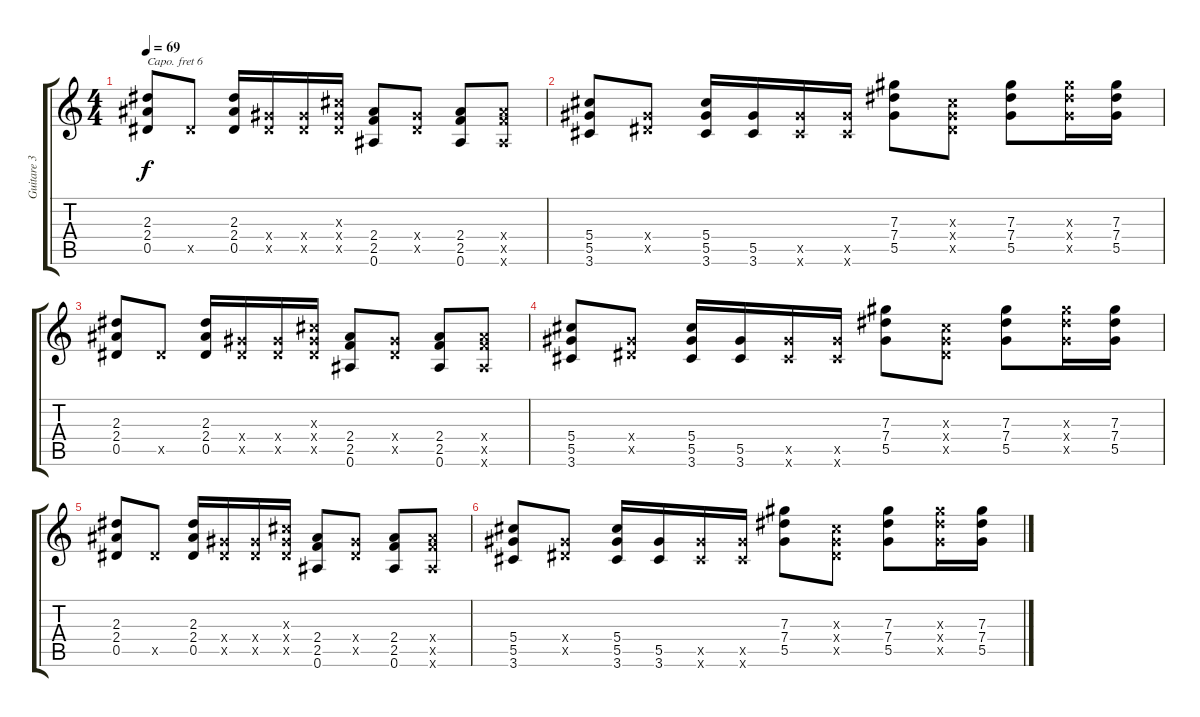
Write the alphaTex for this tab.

\track ("Guitare 3" "Guitare 3") {instrument overdrivenguitar}
\staff {score tabs}
\capo 6
\tuning (E4 B3 G3 D3 A2 E2) {hide}
\ts (4 4)
\tempo 69
\clef g2
\ks c
(2.3 2.4 0.5).8{dy f} 0.5{x}.8 (2.3 2.4 0.5).16 (0.4{x} 0.5{x}).16 (0.4{x} 0.5{x}).16 (0.3{x} 0.4{x} 0.5{x}).16 (2.4 2.5 0.6).8 (0.4{x} 0.5{x}).8 (2.4 2.5 0.6).8 (2.4{x} 2.5{x} 0.6{x}).8 |
(5.4 5.5 3.6).8 (0.4{x} 0.5{x}).8 (5.4 5.5 3.6).16 (5.5 3.6).16 (5.5{x} 3.6{x}).16 (5.5{x} 3.6{x}).16 (7.3 7.4 5.5).8 (0.3{x} 0.4{x} 0.5{x}).8 (7.3 7.4 5.5).8 (7.3{x} 7.4{x} 5.5{x}).16 (7.3 7.4 5.5).16 |
(2.3 2.4 0.5).8 0.5{x}.8 (2.3 2.4 0.5).16 (0.4{x} 0.5{x}).16 (0.4{x} 0.5{x}).16 (0.3{x} 0.4{x} 0.5{x}).16 (2.4 2.5 0.6).8 (0.4{x} 0.5{x}).8 (2.4 2.5 0.6).8 (2.4{x} 2.5{x} 0.6{x}).8 |
(5.4 5.5 3.6).8 (0.4{x} 0.5{x}).8 (5.4 5.5 3.6).16 (5.5 3.6).16 (5.5{x} 3.6{x}).16 (5.5{x} 3.6{x}).16 (7.3 7.4 5.5).8 (0.3{x} 0.4{x} 0.5{x}).8 (7.3 7.4 5.5).8 (7.3{x} 7.4{x} 5.5{x}).16 (7.3 7.4 5.5).16 |
(2.3 2.4 0.5).8 0.5{x}.8 (2.3 2.4 0.5).16 (0.4{x} 0.5{x}).16 (0.4{x} 0.5{x}).16 (0.3{x} 0.4{x} 0.5{x}).16 (2.4 2.5 0.6).8 (0.4{x} 0.5{x}).8 (2.4 2.5 0.6).8 (2.4{x} 2.5{x} 0.6{x}).8 |
(5.4 5.5 3.6).8 (0.4{x} 0.5{x}).8 (5.4 5.5 3.6).16 (5.5 3.6).16 (5.5{x} 3.6{x}).16 (5.5{x} 3.6{x}).16 (7.3 7.4 5.5).8 (0.3{x} 0.4{x} 0.5{x}).8 (7.3 7.4 5.5).8 (7.3{x} 7.4{x} 5.5{x}).16 (7.3 7.4 5.5).16
